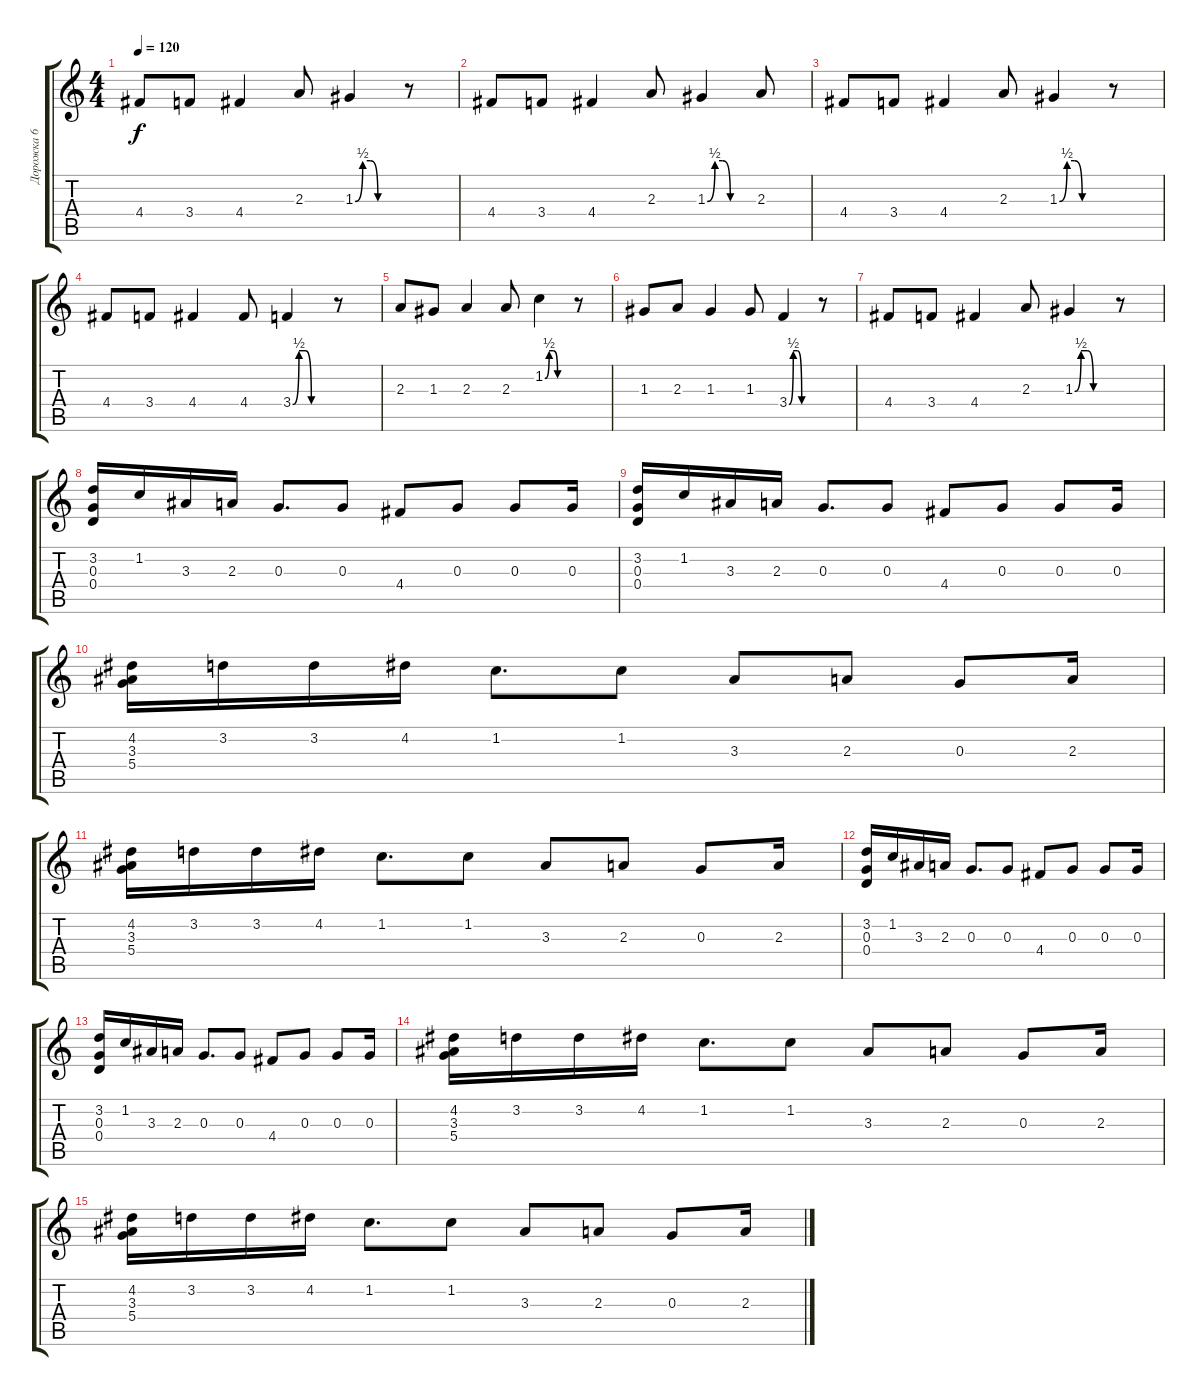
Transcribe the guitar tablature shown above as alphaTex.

\track ("Дорожка 6" "Дорожка 6") {instrument overdrivenguitar}
\staff {score tabs}
\tuning (E4 B3 G3 D3 A2 E2) {hide}
\ts (4 4)
\tempo 120
\clef g2
\ks c
4.4.8{dy f} 3.4.8 4.4.4 2.3.8 1.3{be (custom 0 0 10 2 20 2 30 0 60 0)}.4 r.8 |
4.4.8 3.4.8 4.4.4 2.3.8 1.3{be (custom 0 0 10 2 20 2 30 0 60 0)}.4 2.3.8 |
4.4.8 3.4.8 4.4.4 2.3.8 1.3{be (custom 0 0 10 2 20 2 30 0 60 0)}.4 r.8 |
4.4.8 3.4.8 4.4.4 4.4.8 3.4{be (custom 0 0 10 2 20 2 30 0 60 0)}.4 r.8 |
2.3.8 1.3.8 2.3.4 2.3.8 1.2{be (custom 0 0 10 2 20 2 30 0 60 0)}.4 r.8 |
1.3.8 2.3.8 1.3.4 1.3.8 3.4{be (custom 0 0 10 2 20 2 30 0 60 0)}.4 r.8 |
4.4.8 3.4.8 4.4.4 2.3.8 1.3{be (custom 0 0 10 2 20 2 30 0 60 0)}.4 r.8 |
(3.2 0.3 0.4).16 1.2.16 3.3.16 2.3.16 0.3.8{d} 0.3.8 4.4.8 0.3.8 0.3.8 0.3.16 |
(3.2 0.3 0.4).16 1.2.16 3.3.16 2.3.16 0.3.8{d} 0.3.8 4.4.8 0.3.8 0.3.8 0.3.16 |
(4.2 3.3 5.4).16 3.2.16 3.2.16 4.2.16 1.2.8{d} 1.2.8 3.3.8 2.3.8 0.3.8 2.3.16 |
(4.2 3.3 5.4).16 3.2.16 3.2.16 4.2.16 1.2.8{d} 1.2.8 3.3.8 2.3.8 0.3.8 2.3.16 |
(3.2 0.3 0.4).16 1.2.16 3.3.16 2.3.16 0.3.8{d} 0.3.8 4.4.8 0.3.8 0.3.8 0.3.16 |
(3.2 0.3 0.4).16 1.2.16 3.3.16 2.3.16 0.3.8{d} 0.3.8 4.4.8 0.3.8 0.3.8 0.3.16 |
(4.2 3.3 5.4).16 3.2.16 3.2.16 4.2.16 1.2.8{d} 1.2.8 3.3.8 2.3.8 0.3.8 2.3.16 |
(4.2 3.3 5.4).16 3.2.16 3.2.16 4.2.16 1.2.8{d} 1.2.8 3.3.8 2.3.8 0.3.8 2.3.16
